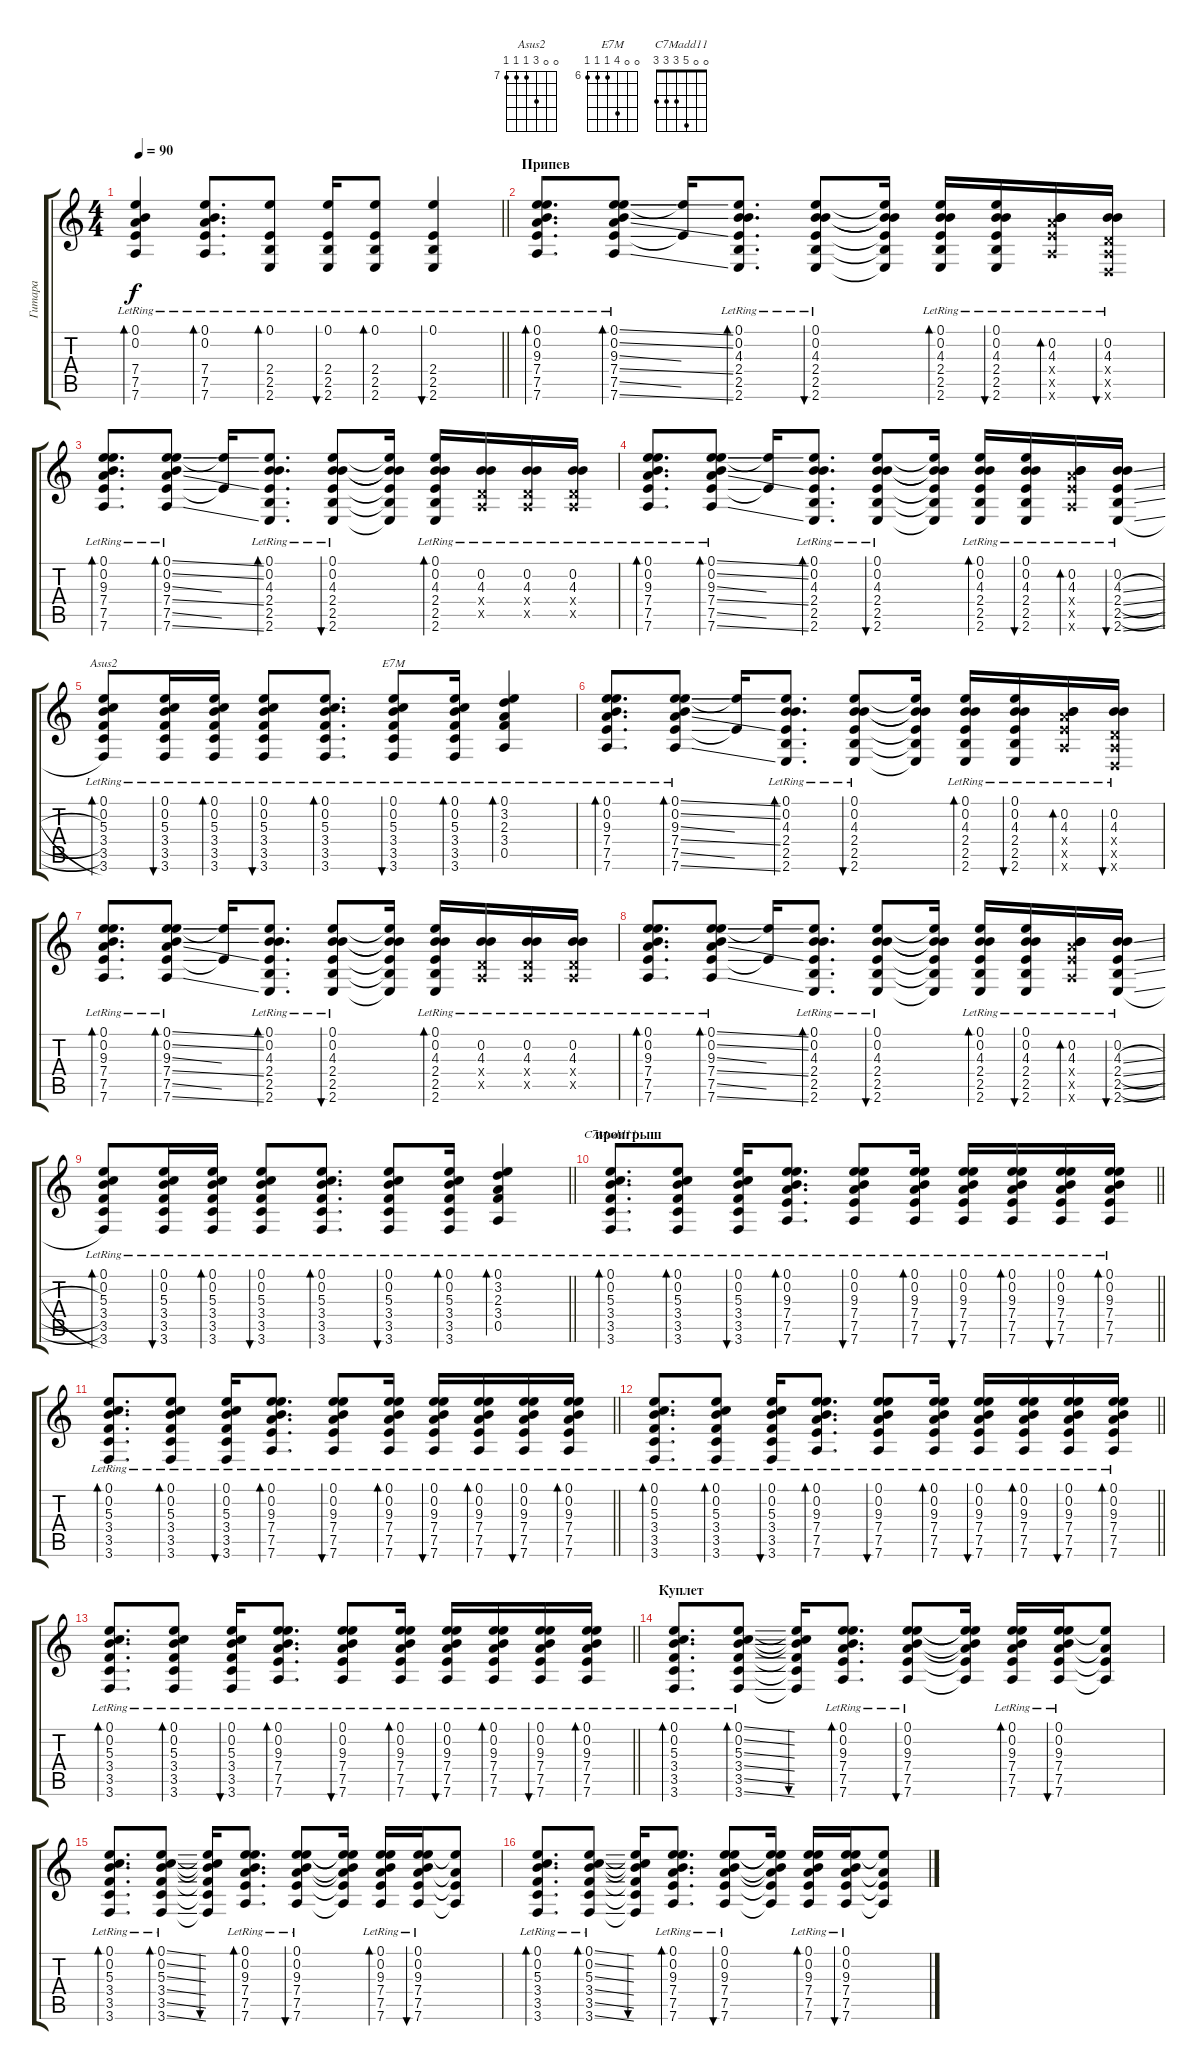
\track ("Гитара" "Гитара") {instrument acousticguitarsteel}
\staff {score tabs}
\tuning (E4 B3 G3 D3 A2 D2) {hide}
\chord ("Asus2" 0 0 9 7 7 7) {firstfret 7}
\chord ("E7M" 0 0 9 6 6 6) {firstfret 6}
\chord ("C7Madd11" 0 0 5 3 3 3)
\ts (4 4)
\tempo 90
\clef g2
\barLineRight lightlight
\ks c
(0.1{lr} 0.2{lr} 7.4{lr} 7.5{lr} 7.6{lr}).4{bd 60 dy f} (0.1{lr} 0.2{lr} 7.4{lr} 7.5{lr} 7.6{lr}).8{d bd 60} (0.1{lr} 2.4{lr} 2.5{lr} 2.6{lr}).8{bd 60} (0.1{lr} 2.4{lr} 2.5{lr} 2.6{lr}).16{bu 60} (0.1{lr} 2.4{lr} 2.5{lr} 2.6{lr}).8{bd 60} (0.1{lr} 2.4{lr} 2.5{lr} 2.6{lr}).4{bu 60} |
\section ("" "Припев")
(0.1{lr} 0.2{lr} 9.3{lr} 7.4{lr} 7.5{lr} 7.6{lr}).8{d bd 60} (0.1{ss lr} 0.2{ss lr} 9.3{ss lr} 7.4{ss lr} 7.5{ss lr} 7.6{ss lr}).8{bd 60} (9.3{t} 7.5{t}).16 (0.1{lr} 0.2{lr} 4.3{lr} 2.4{lr} 2.5{lr} 2.6{lr}).8{d bd 60} (0.1{lr} 0.2{lr} 4.3{lr} 2.4{lr} 2.5{lr} 2.6{lr}).8{bu 60} (0.1{t} 0.2{t} 4.3{t} 2.4{t} 2.5{t} 2.6{t}).16 (0.1{lr} 0.2{lr} 4.3{lr} 2.4{lr} 2.5{lr} 2.6{lr}).16{bd 60} (0.1{lr} 0.2{lr} 4.3{lr} 2.4{lr} 2.5{lr} 2.6{lr}).16{bu 60} (0.2{lr} 4.3{lr} 7.4{x} 7.5{x} 7.6{x}).16{bd 60} (0.2{lr} 4.3{lr} 0.4{x} 0.5{x} 0.6{x}).16{bu 60} |
(0.1{lr} 0.2{lr} 9.3{lr} 7.4{lr} 7.5{lr} 7.6{lr}).8{d bd 60} (0.1{ss lr} 0.2{ss lr} 9.3{ss lr} 7.4{ss lr} 7.5{ss lr} 7.6{ss lr}).8{bd 60} (9.3{t} 7.5{t}).16 (0.1{lr} 0.2{lr} 4.3{lr} 2.4{lr} 2.5{lr} 2.6{lr}).8{d bd 60} (0.1{lr} 0.2{lr} 4.3{lr} 2.4{lr} 2.5{lr} 2.6{lr}).8{bu 60} (0.1{t} 0.2{t} 4.3{t} 2.4{t} 2.5{t} 2.6{t}).16 (0.1{lr} 0.2{lr} 4.3{lr} 2.4{lr} 2.5{lr} 2.6{lr}).16{bd 60} (0.2{lr} 4.3{lr} 0.4{x} 0.5{x}).16 (0.2{lr} 4.3{lr} 0.4{x} 0.5{x}).16 (0.2{lr} 4.3{lr} 0.4{x} 0.5{x}).16 |
(0.1{lr} 0.2{lr} 9.3{lr} 7.4{lr} 7.5{lr} 7.6{lr}).8{d bd 60} (0.1{ss lr} 0.2{ss lr} 9.3{ss lr} 7.4{ss lr} 7.5{ss lr} 7.6{ss lr}).8{bd 60} (9.3{t} 7.5{t}).16 (0.1{lr} 0.2{lr} 4.3{lr} 2.4{lr} 2.5{lr} 2.6{lr}).8{d bd 60} (0.1{lr} 0.2{lr} 4.3{lr} 2.4{lr} 2.5{lr} 2.6{lr}).8{bu 60} (0.1{t} 0.2{t} 4.3{t} 2.4{t} 2.5{t} 2.6{t}).16 (0.1{lr} 0.2{lr} 4.3{lr} 2.4{lr} 2.5{lr} 2.6{lr}).16{bd 60} (0.1{lr} 0.2{lr} 4.3{lr} 2.4{lr} 2.5{lr} 2.6{lr}).16{bu 60} (0.2{lr} 4.3{lr} 7.4{x} 7.5{x} 7.6{x}).16{bd 60} (0.2{lr} 4.3{sl lr} 2.4{sl lr} 2.5{sl lr} 2.6{sl lr}).16{bu 60} |
(0.1{lr} 0.2{lr} 5.3{lr} 3.4{lr} 3.5{lr} 3.6{lr}).8{bd 60 ch "Asus2"} (0.1{lr} 0.2{lr} 5.3{lr} 3.4{lr} 3.5{lr} 3.6{lr}).16{bu 60} (0.1{lr} 0.2{lr} 5.3{lr} 3.4{lr} 3.5{lr} 3.6{lr}).16{bd 60} (0.1{lr} 0.2{lr} 5.3{lr} 3.4{lr} 3.5{lr} 3.6{lr}).8{bu 60} (0.1{lr} 0.2{lr} 5.3{lr} 3.4{lr} 3.5{lr} 3.6{lr}).8{d bd 60} (0.1{lr} 0.2{lr} 5.3{lr} 3.4{lr} 3.5{lr} 3.6{lr}).8{bu 60 ch "E7M"} (0.1{lr} 0.2{lr} 5.3{lr} 3.4{lr} 3.5{lr} 3.6{lr}).16{bd 60} (0.1{lr} 3.2{lr} 2.3{lr} 3.4{lr} 0.5{lr}).4{bd 60} |
(0.1{lr} 0.2{lr} 9.3{lr} 7.4{lr} 7.5{lr} 7.6{lr}).8{d bd 60} (0.1{ss lr} 0.2{ss lr} 9.3{ss lr} 7.4{ss lr} 7.5{ss lr} 7.6{ss lr}).8{bd 60} (9.3{t} 7.5{t}).16 (0.1{lr} 0.2{lr} 4.3{lr} 2.4{lr} 2.5{lr} 2.6{lr}).8{d bd 60} (0.1{lr} 0.2{lr} 4.3{lr} 2.4{lr} 2.5{lr} 2.6{lr}).8{bu 60} (0.1{t} 0.2{t} 4.3{t} 2.4{t} 2.5{t} 2.6{t}).16 (0.1{lr} 0.2{lr} 4.3{lr} 2.4{lr} 2.5{lr} 2.6{lr}).16{bd 60} (0.1{lr} 0.2{lr} 4.3{lr} 2.4{lr} 2.5{lr} 2.6{lr}).16{bu 60} (0.2{lr} 4.3{lr} 7.4{x} 7.5{x} 7.6{x}).16{bd 60} (0.2{lr} 4.3{lr} 0.4{x} 0.5{x} 0.6{x}).16{bu 60} |
(0.1{lr} 0.2{lr} 9.3{lr} 7.4{lr} 7.5{lr} 7.6{lr}).8{d bd 60} (0.1{ss lr} 0.2{ss lr} 9.3{ss lr} 7.4{ss lr} 7.5{ss lr} 7.6{ss lr}).8{bd 60} (9.3{t} 7.5{t}).16 (0.1{lr} 0.2{lr} 4.3{lr} 2.4{lr} 2.5{lr} 2.6{lr}).8{d bd 60} (0.1{lr} 0.2{lr} 4.3{lr} 2.4{lr} 2.5{lr} 2.6{lr}).8{bu 60} (0.1{t} 0.2{t} 4.3{t} 2.4{t} 2.5{t} 2.6{t}).16 (0.1{lr} 0.2{lr} 4.3{lr} 2.4{lr} 2.5{lr} 2.6{lr}).16{bd 60} (0.2{lr} 4.3{lr} 0.4{x} 0.5{x}).16 (0.2{lr} 4.3{lr} 0.4{x} 0.5{x}).16 (0.2{lr} 4.3{lr} 0.4{x} 0.5{x}).16 |
(0.1{lr} 0.2{lr} 9.3{lr} 7.4{lr} 7.5{lr} 7.6{lr}).8{d bd 60} (0.1{ss lr} 0.2{ss lr} 9.3{ss lr} 7.4{ss lr} 7.5{ss lr} 7.6{ss lr}).8{bd 60} (9.3{t} 7.5{t}).16 (0.1{lr} 0.2{lr} 4.3{lr} 2.4{lr} 2.5{lr} 2.6{lr}).8{d bd 60} (0.1{lr} 0.2{lr} 4.3{lr} 2.4{lr} 2.5{lr} 2.6{lr}).8{bu 60} (0.1{t} 0.2{t} 4.3{t} 2.4{t} 2.5{t} 2.6{t}).16 (0.1{lr} 0.2{lr} 4.3{lr} 2.4{lr} 2.5{lr} 2.6{lr}).16{bd 60} (0.1{lr} 0.2{lr} 4.3{lr} 2.4{lr} 2.5{lr} 2.6{lr}).16{bu 60} (0.2{lr} 4.3{lr} 7.4{x} 7.5{x} 7.6{x}).16{bd 60} (0.2{lr} 4.3{sl lr} 2.4{sl lr} 2.5{sl lr} 2.6{sl lr}).16{bu 60} |
\barLineRight lightlight
(0.1{lr} 0.2{lr} 5.3{lr} 3.4{lr} 3.5{lr} 3.6{lr}).8{bd 60} (0.1{lr} 0.2{lr} 5.3{lr} 3.4{lr} 3.5{lr} 3.6{lr}).16{bu 60} (0.1{lr} 0.2{lr} 5.3{lr} 3.4{lr} 3.5{lr} 3.6{lr}).16{bd 60} (0.1{lr} 0.2{lr} 5.3{lr} 3.4{lr} 3.5{lr} 3.6{lr}).8{bu 60} (0.1{lr} 0.2{lr} 5.3{lr} 3.4{lr} 3.5{lr} 3.6{lr}).8{d bd 60} (0.1{lr} 0.2{lr} 5.3{lr} 3.4{lr} 3.5{lr} 3.6{lr}).8{bu 60} (0.1{lr} 0.2{lr} 5.3{lr} 3.4{lr} 3.5{lr} 3.6{lr}).16{bd 60} (0.1{lr} 3.2{lr} 2.3{lr} 3.4{lr} 0.5{lr}).4{bd 60} |
\section ("" "проигрыш")
\barLineRight lightlight
(0.1{lr} 0.2{lr} 5.3{lr} 3.4{lr} 3.5{lr} 3.6{lr}).8{d bd 60 ch "C7Madd11"} (0.1{lr} 0.2{lr} 5.3{lr} 3.4{lr} 3.5{lr} 3.6{lr}).8{bd 60} (0.1{lr} 0.2{lr} 5.3{lr} 3.4{lr} 3.5{lr} 3.6{lr}).16{bu 60} (0.1{lr} 0.2{lr} 9.3{lr} 7.4{lr} 7.5{lr} 7.6{lr}).8{d bd 60} (0.1{lr} 0.2{lr} 9.3{lr} 7.4{lr} 7.5{lr} 7.6{lr}).8{bu 60} (0.1{lr} 0.2{lr} 9.3{lr} 7.4{lr} 7.5{lr} 7.6{lr}).16{bd 60} (0.1{lr} 0.2{lr} 9.3{lr} 7.4{lr} 7.5{lr} 7.6{lr}).16{bu 60} (0.1{lr} 0.2{lr} 9.3{lr} 7.4{lr} 7.5{lr} 7.6{lr}).16{bd 60} (0.1{lr} 0.2{lr} 9.3{lr} 7.4{lr} 7.5{lr} 7.6{lr}).16{bu 60} (0.1{lr} 0.2{lr} 9.3{lr} 7.4{lr} 7.5{lr} 7.6{lr}).16{bd 60} |
\barLineRight lightlight
(0.1{lr} 0.2{lr} 5.3{lr} 3.4{lr} 3.5{lr} 3.6{lr}).8{d bd 60} (0.1{lr} 0.2{lr} 5.3{lr} 3.4{lr} 3.5{lr} 3.6{lr}).8{bd 60} (0.1{lr} 0.2{lr} 5.3{lr} 3.4{lr} 3.5{lr} 3.6{lr}).16{bu 60} (0.1{lr} 0.2{lr} 9.3{lr} 7.4{lr} 7.5{lr} 7.6{lr}).8{d bd 60} (0.1{lr} 0.2{lr} 9.3{lr} 7.4{lr} 7.5{lr} 7.6{lr}).8{bu 60} (0.1{lr} 0.2{lr} 9.3{lr} 7.4{lr} 7.5{lr} 7.6{lr}).16{bd 60} (0.1{lr} 0.2{lr} 9.3{lr} 7.4{lr} 7.5{lr} 7.6{lr}).16{bu 60} (0.1{lr} 0.2{lr} 9.3{lr} 7.4{lr} 7.5{lr} 7.6{lr}).16{bd 60} (0.1{lr} 0.2{lr} 9.3{lr} 7.4{lr} 7.5{lr} 7.6{lr}).16{bu 60} (0.1{lr} 0.2{lr} 9.3{lr} 7.4{lr} 7.5{lr} 7.6{lr}).16{bd 60} |
\barLineRight lightlight
(0.1{lr} 0.2{lr} 5.3{lr} 3.4{lr} 3.5{lr} 3.6{lr}).8{d bd 60} (0.1{lr} 0.2{lr} 5.3{lr} 3.4{lr} 3.5{lr} 3.6{lr}).8{bd 60} (0.1{lr} 0.2{lr} 5.3{lr} 3.4{lr} 3.5{lr} 3.6{lr}).16{bu 60} (0.1{lr} 0.2{lr} 9.3{lr} 7.4{lr} 7.5{lr} 7.6{lr}).8{d bd 60} (0.1{lr} 0.2{lr} 9.3{lr} 7.4{lr} 7.5{lr} 7.6{lr}).8{bu 60} (0.1{lr} 0.2{lr} 9.3{lr} 7.4{lr} 7.5{lr} 7.6{lr}).16{bd 60} (0.1{lr} 0.2{lr} 9.3{lr} 7.4{lr} 7.5{lr} 7.6{lr}).16{bu 60} (0.1{lr} 0.2{lr} 9.3{lr} 7.4{lr} 7.5{lr} 7.6{lr}).16{bd 60} (0.1{lr} 0.2{lr} 9.3{lr} 7.4{lr} 7.5{lr} 7.6{lr}).16{bu 60} (0.1{lr} 0.2{lr} 9.3{lr} 7.4{lr} 7.5{lr} 7.6{lr}).16{bd 60} |
\barLineRight lightlight
(0.1{lr} 0.2{lr} 5.3{lr} 3.4{lr} 3.5{lr} 3.6{lr}).8{d bd 60} (0.1{lr} 0.2{lr} 5.3{lr} 3.4{lr} 3.5{lr} 3.6{lr}).8{bd 60} (0.1{lr} 0.2{lr} 5.3{lr} 3.4{lr} 3.5{lr} 3.6{lr}).16{bu 60} (0.1{lr} 0.2{lr} 9.3{lr} 7.4{lr} 7.5{lr} 7.6{lr}).8{d bd 60} (0.1{lr} 0.2{lr} 9.3{lr} 7.4{lr} 7.5{lr} 7.6{lr}).8{bu 60} (0.1{lr} 0.2{lr} 9.3{lr} 7.4{lr} 7.5{lr} 7.6{lr}).16{bd 60} (0.1{lr} 0.2{lr} 9.3{lr} 7.4{lr} 7.5{lr} 7.6{lr}).16{bu 60} (0.1{lr} 0.2{lr} 9.3{lr} 7.4{lr} 7.5{lr} 7.6{lr}).16{bd 60} (0.1{lr} 0.2{lr} 9.3{lr} 7.4{lr} 7.5{lr} 7.6{lr}).16{bu 60} (0.1{lr} 0.2{lr} 9.3{lr} 7.4{lr} 7.5{lr} 7.6{lr}).16{bd 60} |
\section ("" "Куплет")
(0.1{lr} 0.2{lr} 5.3{lr} 3.4{lr} 3.5{lr} 3.6{lr}).8{d bd 60} (0.1{ss lr} 0.2{ss lr} 5.3{ss lr} 3.4{ss lr} 3.5{ss lr} 3.6{ss lr}).8{bd 60} (0.1{t} 0.2{t} 5.3{t} 3.4{t} 3.5{t} 3.6{t}).16{bu 60} (0.1{lr} 0.2{lr} 9.3{lr} 7.4{lr} 7.5{lr} 7.6{lr}).8{d bd 60} (0.1{lr} 0.2{lr} 9.3{lr} 7.4{lr} 7.5{lr} 7.6{lr}).8{bu 60} (0.1{t} 0.2{t} 9.3{t} 7.4{t} 7.5{t} 7.6{t}).16 (0.1{lr} 0.2{lr} 9.3{lr} 7.4{lr} 7.5{lr} 7.6{lr}).16{bd 60} (0.1{lr} 0.2{lr} 9.3{lr} 7.4{lr} 7.5{lr} 7.6{lr}).16{bu 60} (9.3{t} 7.4{t} 7.5{t} 7.6{t}).8 |
(0.1{lr} 0.2{lr} 5.3{lr} 3.4{lr} 3.5{lr} 3.6{lr}).8{d bd 60} (0.1{ss lr} 0.2{ss lr} 5.3{ss lr} 3.4{ss lr} 3.5{ss lr} 3.6{ss lr}).8{bd 60} (0.1{t} 0.2{t} 5.3{t} 3.4{t} 3.5{t} 3.6{t}).16{bu 60} (0.1{lr} 0.2{lr} 9.3{lr} 7.4{lr} 7.5{lr} 7.6{lr}).8{d bd 60} (0.1{lr} 0.2{lr} 9.3{lr} 7.4{lr} 7.5{lr} 7.6{lr}).8{bu 60} (0.1{t} 0.2{t} 9.3{t} 7.4{t} 7.5{t} 7.6{t}).16 (0.1{lr} 0.2{lr} 9.3{lr} 7.4{lr} 7.5{lr} 7.6{lr}).16{bd 60} (0.1{lr} 0.2{lr} 9.3{lr} 7.4{lr} 7.5{lr} 7.6{lr}).16{bu 60} (9.3{t} 7.4{t} 7.5{t} 7.6{t}).8 |
(0.1{lr} 0.2{lr} 5.3{lr} 3.4{lr} 3.5{lr} 3.6{lr}).8{d bd 60} (0.1{ss lr} 0.2{ss lr} 5.3{ss lr} 3.4{ss lr} 3.5{ss lr} 3.6{ss lr}).8{bd 60} (0.1{t} 0.2{t} 5.3{t} 3.4{t} 3.5{t} 3.6{t}).16{bu 60} (0.1{lr} 0.2{lr} 9.3{lr} 7.4{lr} 7.5{lr} 7.6{lr}).8{d bd 60} (0.1{lr} 0.2{lr} 9.3{lr} 7.4{lr} 7.5{lr} 7.6{lr}).8{bu 60} (0.1{t} 0.2{t} 9.3{t} 7.4{t} 7.5{t} 7.6{t}).16 (0.1{lr} 0.2{lr} 9.3{lr} 7.4{lr} 7.5{lr} 7.6{lr}).16{bd 60} (0.1{lr} 0.2{lr} 9.3{lr} 7.4{lr} 7.5{lr} 7.6{lr}).16{bu 60} (9.3{t} 7.4{t} 7.5{t} 7.6{t}).8
